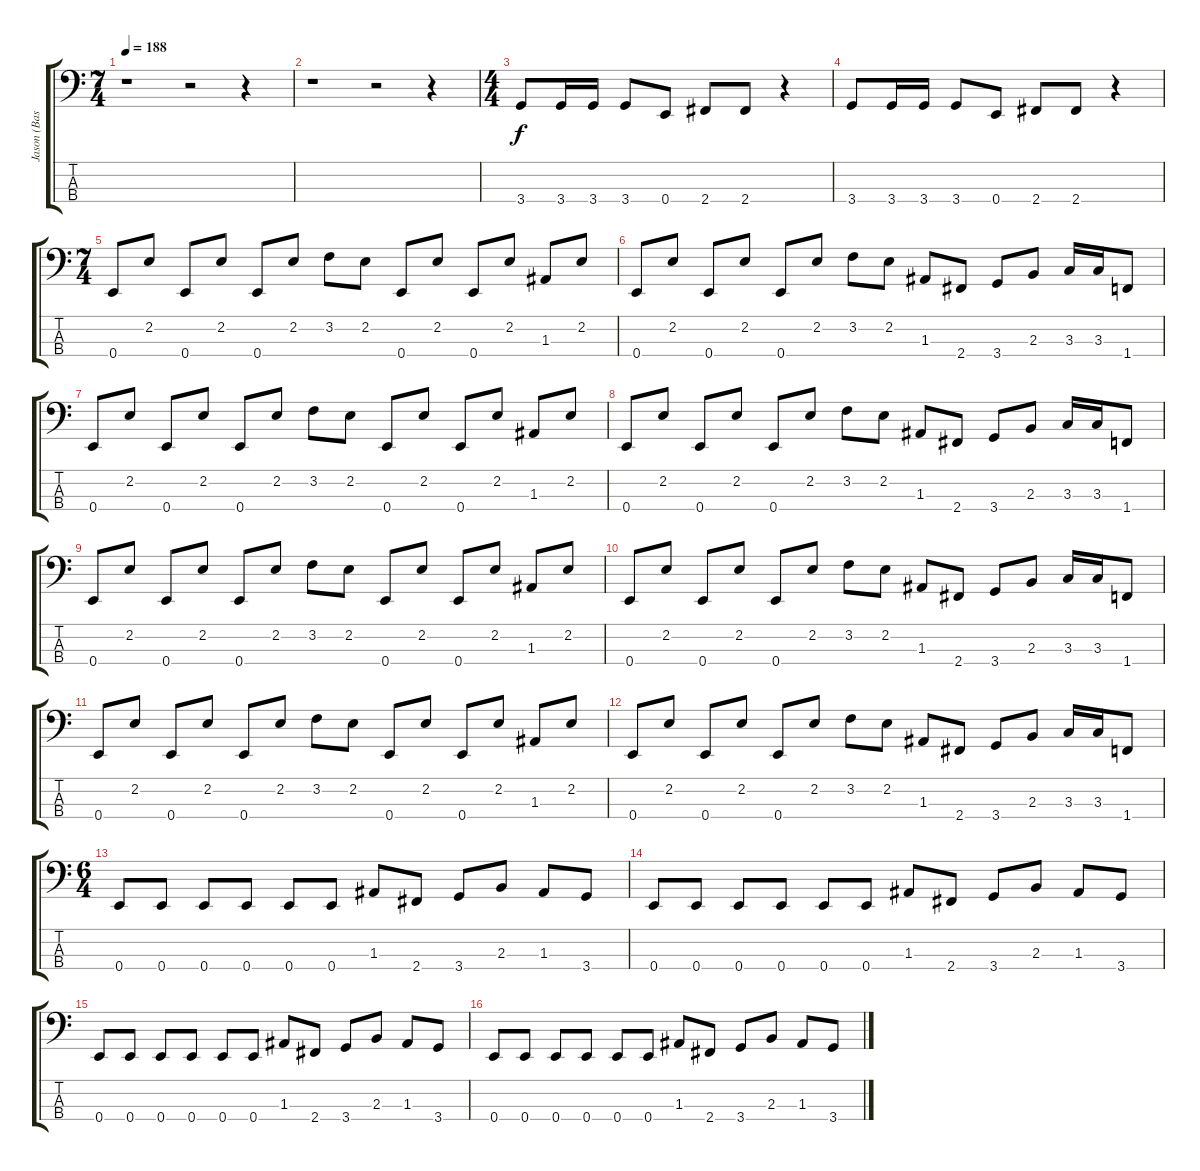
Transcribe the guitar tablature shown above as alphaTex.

\track ("Jason (Bass)" "Jason (Bas") {instrument electricbasspick}
\staff {score tabs}
\tuning (G2 D2 A1 E1) {hide}
\ts (7 4)
\tempo 188
\clef f4
\ks c
r.1{dy f} r.2 r.4 |
r.1 r.2 r.4 |
\ts (4 4)
3.4.8 3.4.16 3.4.16 3.4.8 0.4.8 2.4.8 2.4.8 r.4 |
3.4.8 3.4.16 3.4.16 3.4.8 0.4.8 2.4.8 2.4.8 r.4 |
\ts (7 4)
0.4.8 2.2.8 0.4.8 2.2.8 0.4.8 2.2.8 3.2.8 2.2.8 0.4.8 2.2.8 0.4.8 2.2.8 1.3.8 2.2.8 |
0.4.8 2.2.8 0.4.8 2.2.8 0.4.8 2.2.8 3.2.8 2.2.8 1.3.8 2.4.8 3.4.8 2.3.8 3.3.16 3.3.16 1.4.8 |
0.4.8 2.2.8 0.4.8 2.2.8 0.4.8 2.2.8 3.2.8 2.2.8 0.4.8 2.2.8 0.4.8 2.2.8 1.3.8 2.2.8 |
0.4.8 2.2.8 0.4.8 2.2.8 0.4.8 2.2.8 3.2.8 2.2.8 1.3.8 2.4.8 3.4.8 2.3.8 3.3.16 3.3.16 1.4.8 |
0.4.8 2.2.8 0.4.8 2.2.8 0.4.8 2.2.8 3.2.8 2.2.8 0.4.8 2.2.8 0.4.8 2.2.8 1.3.8 2.2.8 |
0.4.8 2.2.8 0.4.8 2.2.8 0.4.8 2.2.8 3.2.8 2.2.8 1.3.8 2.4.8 3.4.8 2.3.8 3.3.16 3.3.16 1.4.8 |
0.4.8 2.2.8 0.4.8 2.2.8 0.4.8 2.2.8 3.2.8 2.2.8 0.4.8 2.2.8 0.4.8 2.2.8 1.3.8 2.2.8 |
0.4.8 2.2.8 0.4.8 2.2.8 0.4.8 2.2.8 3.2.8 2.2.8 1.3.8 2.4.8 3.4.8 2.3.8 3.3.16 3.3.16 1.4.8 |
\ts (6 4)
0.4.8 0.4.8 0.4.8 0.4.8 0.4.8 0.4.8 1.3.8 2.4.8 3.4.8 2.3.8 1.3.8 3.4.8 |
0.4.8 0.4.8 0.4.8 0.4.8 0.4.8 0.4.8 1.3.8 2.4.8 3.4.8 2.3.8 1.3.8 3.4.8 |
0.4.8 0.4.8 0.4.8 0.4.8 0.4.8 0.4.8 1.3.8 2.4.8 3.4.8 2.3.8 1.3.8 3.4.8 |
0.4.8 0.4.8 0.4.8 0.4.8 0.4.8 0.4.8 1.3.8 2.4.8 3.4.8 2.3.8 1.3.8 3.4.8
